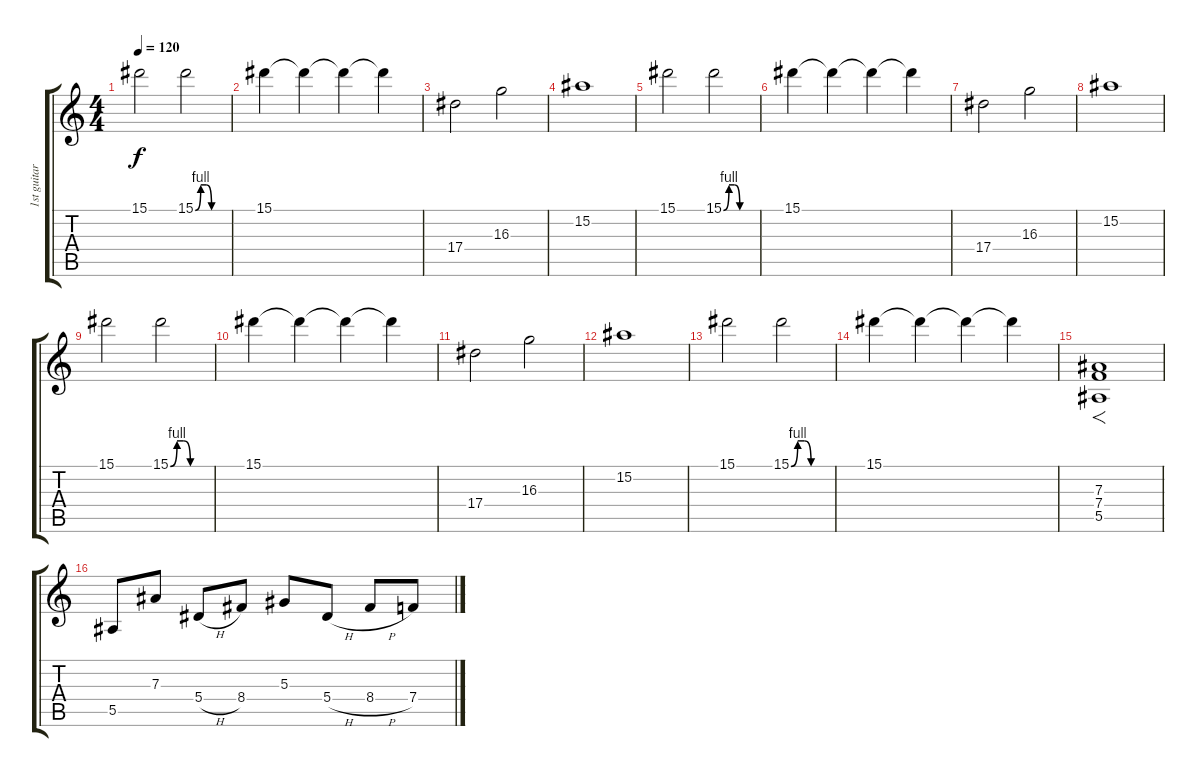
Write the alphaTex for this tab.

\track ("1st guitar" "1st guitar") {instrument distortionguitar}
\staff {score tabs}
\tuning (C4 G3 Eb3 Bb2 F2 C2) {hide}
\ts (4 4)
\tempo 120
\clef g2
\ks c
15.1.2{dy f} 15.1{be (custom 0 0 10 4 20 4 30 0 40 0 60 0)}.2 |
15.1.4 15.1{t}.4 15.1{t}.4 15.1{t}.4 |
17.4.2 16.3.2 |
15.2.1 |
15.1.2 15.1{be (custom 0 0 10 4 20 4 30 0 40 0 60 0)}.2 |
15.1.4 15.1{t}.4 15.1{t}.4 15.1{t}.4 |
17.4.2 16.3.2 |
15.2.1 |
15.1.2 15.1{be (custom 0 0 10 4 20 4 30 0 40 0 60 0)}.2 |
15.1.4 15.1{t}.4 15.1{t}.4 15.1{t}.4 |
17.4.2 16.3.2 |
15.2.1 |
15.1.2 15.1{be (custom 0 0 10 4 20 4 30 0 40 0 60 0)}.2 |
15.1.4 15.1{t}.4 15.1{t}.4 15.1{t}.4 |
(7.3 7.4 5.5).1{f} |
5.5.8 7.3.8 5.4{h}.8 8.4.8 5.3.8 5.4{h}.8 8.4{h}.8 7.4.8
